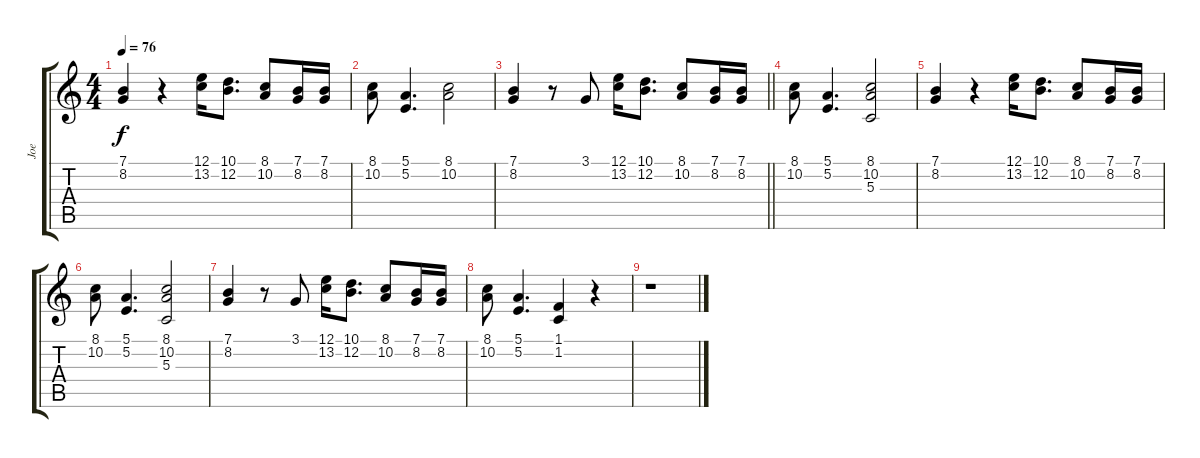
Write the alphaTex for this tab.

\track ("Joe" "Joe") {instrument lead1square}
\staff {score tabs}
\tuning (E4 B3 G3 D3 A2 E2) {hide}
\ts (4 4)
\tempo 76
\clef g2
\ks aminor
(7.1 8.2).4{dy f} r.4 (12.1 13.2).16 (10.1 12.2).8{d} (8.1 10.2).8 (7.1 8.2).16 (7.1 8.2).16 |
(8.1 10.2).8 (5.1 5.2).4{d} (8.1 10.2).2 |
\barLineRight lightlight
(7.1 8.2).4 r.8 3.1.8 (12.1 13.2).16 (10.1 12.2).8{d} (8.1 10.2).8 (7.1 8.2).16 (7.1 8.2).16 |
(8.1 10.2).8 (5.1 5.2).4{d} (8.1 10.2 5.3).2 |
(7.1 8.2).4 r.4 (12.1 13.2).16 (10.1 12.2).8{d} (8.1 10.2).8 (7.1 8.2).16 (7.1 8.2).16 |
(8.1 10.2).8 (5.1 5.2).4{d} (8.1 10.2 5.3).2 |
(7.1 8.2).4 r.8 3.1.8 (12.1 13.2).16 (10.1 12.2).8{d} (8.1 10.2).8 (7.1 8.2).16 (7.1 8.2).16 |
(8.1 10.2).8 (5.1 5.2).4{d} (1.1 1.2).4 r.4 |
r.1
